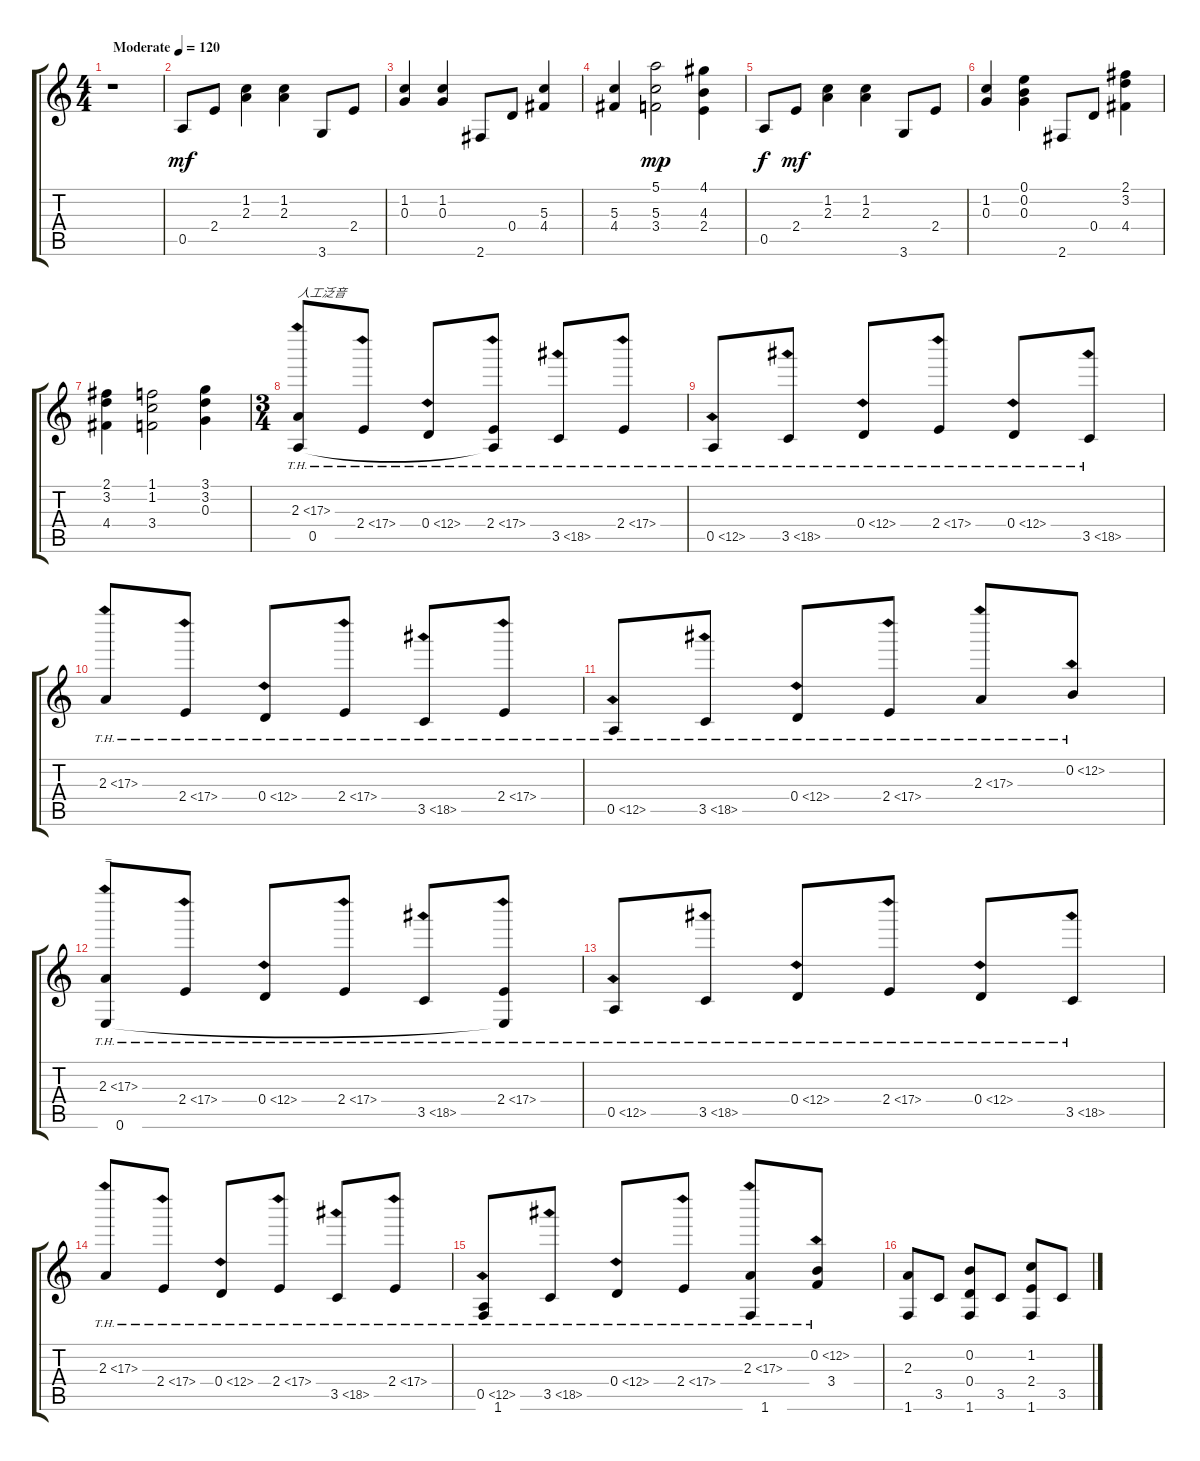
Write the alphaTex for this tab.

\track "" {instrument acousticguitarnylon}
\staff {score tabs}
\tuning (E4 B3 G3 D3 A2 E2) {hide}
\ts (4 4)
\tempo (120 "Moderate")
\clef g2
\ks c
r.1{dy mf instrument acousticguitarnylon} |
0.5.8 2.4.8 (1.2 2.3).4 (1.2 2.3).4 3.6.8 2.4.8 |
(1.2 0.3).4 (1.2 0.3).4 2.6.8 0.4.8 (5.3 4.4).4 |
(5.3 4.4).4 (5.1 5.3 3.4).2{dy mp} (4.1 4.3 2.4).4 |
0.5.8{dy f} 2.4.8{dy mf} (1.2 2.3).4 (1.2 2.3).4 3.6.8 2.4.8 |
(1.2 0.3).4 (0.1 0.2 0.3).4 2.6.8 0.4.8 (2.1 3.2 4.4).4 |
(2.1 3.2 4.4).4 (1.1 1.2 3.4).2 (3.1 3.2 0.3).4 |
\ts (3 4)
(2.3{th 15} 0.5).8{txt "人工泛音"} 2.4{th 15}.8 0.4{th 12}.8 (2.4{th 15} 0.5{t}).8 3.5{th 15}.8 2.4{th 15}.8 |
0.5{th 12}.8 3.5{th 15}.8 0.4{th 12}.8 2.4{th 15}.8 0.4{th 12}.8 3.5{th 15}.8 |
2.3{th 15}.8 2.4{th 15}.8 0.4{th 12}.8 2.4{th 15}.8 3.5{th 15}.8 2.4{th 15}.8 |
0.5{th 12}.8 3.5{th 15}.8 0.4{th 12}.8 2.4{th 15}.8 2.3{th 15}.8 0.2{th 12}.8 |
(2.3{th 15} 0.6).8{txt "="} 2.4{th 15}.8 0.4{th 12}.8 2.4{th 15}.8 3.5{th 15}.8 (2.4{th 15} 0.6{t}).8 |
0.5{th 12}.8 3.5{th 15}.8 0.4{th 12}.8 2.4{th 15}.8 0.4{th 12}.8 3.5{th 15}.8 |
2.3{th 15}.8 2.4{th 15}.8 0.4{th 12}.8 2.4{th 15}.8 3.5{th 15}.8 2.4{th 15}.8 |
(0.5{th 12} 1.6).8 3.5{th 15}.8 0.4{th 12}.8 2.4{th 15}.8 (2.3{th 15} 1.6).8 (0.2{th 12} 3.4).8 |
(2.3 1.6).8 3.5.8 (0.2 0.4 1.6).8 3.5.8 (1.2 2.4 1.6).8 3.5.8
